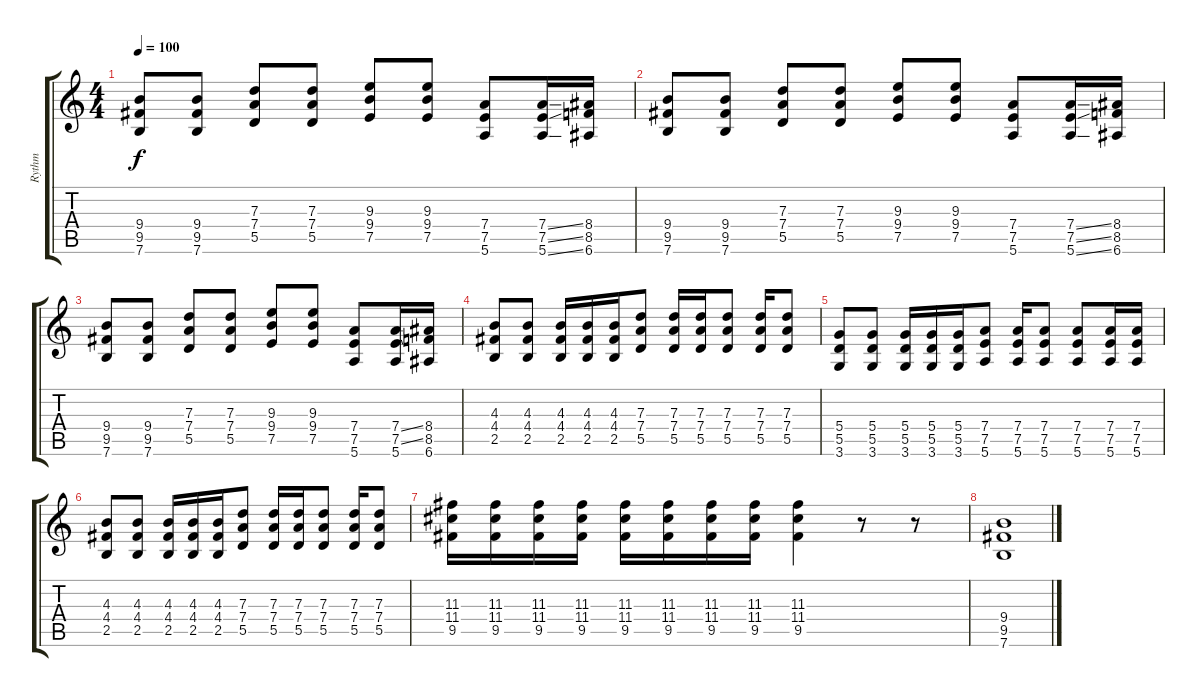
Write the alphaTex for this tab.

\track ("Rythm" "Rythm") {instrument overdrivenguitar}
\staff {score tabs}
\tuning (E4 B3 G3 D3 A2 E2) {hide}
\ts (4 4)
\tempo 100
\clef g2
\ks c
(9.4 9.5 7.6).8{dy f} (9.4 9.5 7.6).8 (7.3 7.4 5.5).8 (7.3 7.4 5.5).8 (9.3 9.4 7.5).8 (9.3 9.4 7.5).8 (7.4 7.5 5.6).8 (7.4{ss} 7.5{ss} 5.6{ss}).16 (8.4 8.5 6.6).16 |
(9.4 9.5 7.6).8 (9.4 9.5 7.6).8 (7.3 7.4 5.5).8 (7.3 7.4 5.5).8 (9.3 9.4 7.5).8 (9.3 9.4 7.5).8 (7.4 7.5 5.6).8 (7.4{ss} 7.5{ss} 5.6{ss}).16 (8.4 8.5 6.6).16 |
(9.4 9.5 7.6).8 (9.4 9.5 7.6).8 (7.3 7.4 5.5).8 (7.3 7.4 5.5).8 (9.3 9.4 7.5).8 (9.3 9.4 7.5).8 (7.4 7.5 5.6).8 (7.4{ss} 7.5{ss} 5.6).16 (8.4 8.5 6.6).16 |
(4.3 4.4 2.5).8 (4.3 4.4 2.5).8 (4.3 4.4 2.5).16 (4.3 4.4 2.5).16 (4.3 4.4 2.5).16 (7.3 7.4 5.5).8 (7.3 7.4 5.5).16 (7.3 7.4 5.5).16 (7.3 7.4 5.5).8 (7.3 7.4 5.5).16 (7.3 7.4 5.5).8 |
(5.4 5.5 3.6).8 (5.4 5.5 3.6).8 (5.4 5.5 3.6).16 (5.4 5.5 3.6).16 (5.4 5.5 3.6).16 (7.4 7.5 5.6).8 (7.4 7.5 5.6).16 (7.4 7.5 5.6).8 (7.4 7.5 5.6).8 (7.4 7.5 5.6).16 (7.4 7.5 5.6).16 |
(4.3 4.4 2.5).8 (4.3 4.4 2.5).8 (4.3 4.4 2.5).16 (4.3 4.4 2.5).16 (4.3 4.4 2.5).16 (7.3 7.4 5.5).8 (7.3 7.4 5.5).16 (7.3 7.4 5.5).16 (7.3 7.4 5.5).8 (7.3 7.4 5.5).16 (7.3 7.4 5.5).8 |
(11.3 11.4 9.5).16 (11.3 11.4 9.5).16 (11.3 11.4 9.5).16 (11.3 11.4 9.5).16 (11.3 11.4 9.5).16 (11.3 11.4 9.5).16 (11.3 11.4 9.5).16 (11.3 11.4 9.5).16 (11.3 11.4 9.5).4 r.8 r.8 |
(9.4 9.5 7.6).1
